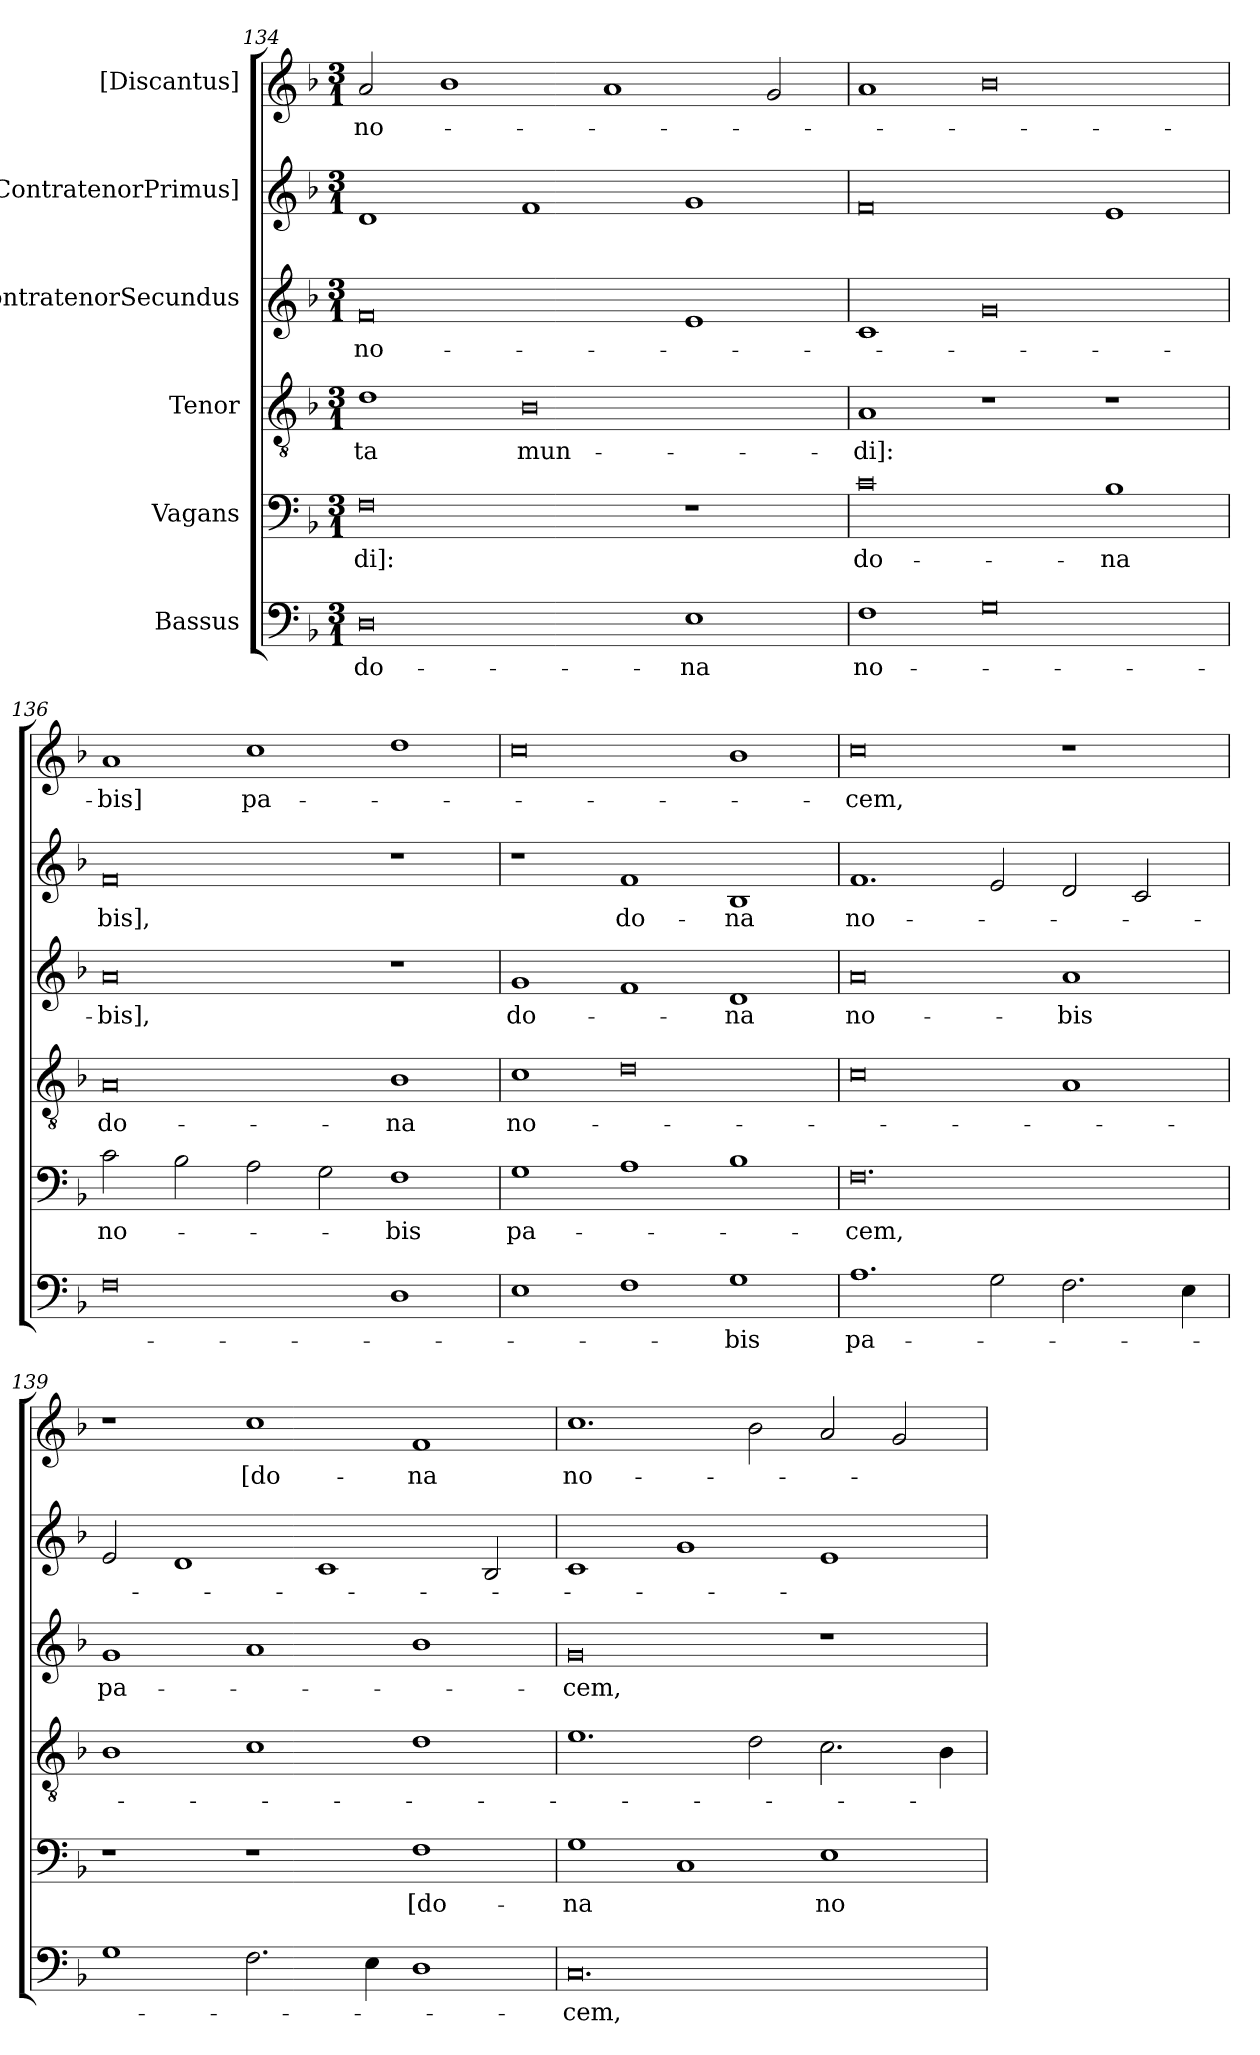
**kern	**text	**kern	**text	**kern	**text	**kern	**text	**kern	**text	**kern	**text
*part6	*part6	*part5	*part5	*part4	*part4	*part3	*part3	*part2	*part2	*part1	*part1
*staff6	*staff6	*staff5	*staff5	*staff4	*staff4	*staff3	*staff3	*staff2	*staff2	*staff1	*staff1
*I"Bassus	*	*I"Vagans	*	*I"Tenor	*	*I"ContratenorSecundus	*	*I"[ContratenorPrimus]	*	*I"[Discantus]	*
*clefF4	*	*clefF4	*	*clefGv2	*	*clefG2	*	*clefG2	*	*clefG2	*
*k[b-]	*	*k[b-]	*	*k[b-]	*	*k[b-]	*	*k[b-]	*	*k[b-]	*
*M3/1	*	*M3/1	*	*M3/1	*	*M3/1	*	*M3/1	*	*M3/1	*
=134	=134	=134	=134	=134	=134	=134	=134	=134	=134	=134	=134
0D\	do-	0F\	-di]:	1d\	-ta	0f/	no-	1d/	.	2a/	no-
.	.	.	.	.	.	.	.	.	.	1b-\	.
.	.	.	.	0B-\	mun-	.	.	1f/	.	.	.
.	.	.	.	.	.	.	.	.	.	1a/	.
1E\	-na	1r	.	.	.	1e/	.	1g/	.	.	.
.	.	.	.	.	.	.	.	.	.	2g/	.
=135	=135	=135	=135	=135	=135	=135	=135	=135	=135	=135	=135
1F\	no-	0c\	do-	1A/	-di]:	1c/	.	0f/	.	1a/	.
0G\	.	.	.	1r	.	0g/	.	.	.	0b-\	.
.	.	1B-\	-na	1r	.	.	.	1e/	.	.	.
=136	=136	=136	=136	=136	=136	=136	=136	=136	=136	=136	=136
0F\	.	2c\	no-	0A/	do-	0a/	-bis],	0f/	-bis],	1a/	-bis]
.	.	2B-\	.	.	.	.	.	.	.	.	.
.	.	2A\	.	.	.	.	.	.	.	1cc\	pa-
.	.	2G\	.	.	.	.	.	.	.	.	.
1D\	.	1F\	-bis	1B-\	-na	1r	.	1r	.	1dd\	.
=137	=137	=137	=137	=137	=137	=137	=137	=137	=137	=137	=137
1E\	.	1G\	pa-	1c\	no-	1g/	do-	1r	.	0cc\	.
1F\	.	1A\	.	0d\	.	1f/	.	1f/	do-	.	.
1G\	-bis	1B-\	.	.	.	1d/	-na	1B-/	-na	1b-\	.
=138	=138	=138	=138	=138	=138	=138	=138	=138	=138	=138	=138
1.A\	pa-	0.F\	-cem,	0c\	.	0a/	no-	1.f/	no-	0cc\	-cem,
2G\	.	.	.	.	.	.	.	2e/	.	.	.
2.F\	.	.	.	1A/	.	1a/	-bis	2d/	.	1r	.
.	.	.	.	.	.	.	.	2c/	.	.	.
4E\	.	.	.	.	.	.	.	.	.	.	.
=139	=139	=139	=139	=139	=139	=139	=139	=139	=139	=139	=139
1G\	.	1r	.	1B-\	.	1g/	pa-	2e/	.	1r	.
.	.	.	.	.	.	.	.	1d/	.	.	.
2.F\	.	1r	.	1c\	.	1a/	.	.	.	1cc\	[do-
.	.	.	.	.	.	.	.	1c/	.	.	.
4E\	.	.	.	.	.	.	.	.	.	.	.
1D\	.	1F\	[do-	1d\	.	1b-\	.	.	.	1f/	-na
.	.	.	.	.	.	.	.	2B-/	.	.	.
=140	=140	=140	=140	=140	=140	=140	=140	=140	=140	=140	=140
0.C/	-cem,	1G\	-na	1.e\	.	0g/	-cem,	1c/	.	1.cc\	no-
.	.	1C/	.	.	.	.	.	1g/	.	.	.
.	.	.	.	2d\	.	.	.	.	.	2b-\	.
.	.	1E\	no-	2.c\	.	1r	.	1e/	.	2a/	.
.	.	.	.	.	.	.	.	.	.	2g/	.
.	.	.	.	4B-\	.	.	.	.	.	.	.
=	=	=	=	=	=	=	=	=	=	=	=
*-	*-	*-	*-	*-	*-	*-	*-	*-	*-	*-	*-
